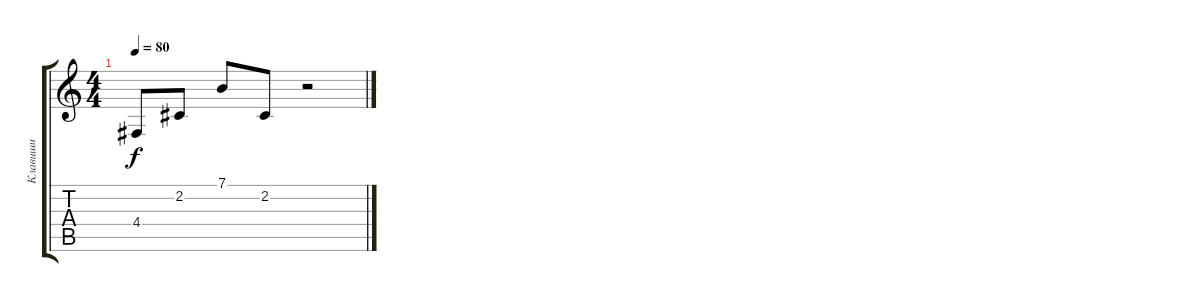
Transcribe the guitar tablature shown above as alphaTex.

\track ("Клавиши" "Клавиши") {instrument electricgrandpiano}
\staff {score tabs}
\tuning (E4 B3 G3 D3 A2 E2) {hide}
\ts (4 4)
\tempo 80
\clef g2
\ks c
4.4.8{dy f} 2.2.8 7.1.8 2.2.8 r.2
